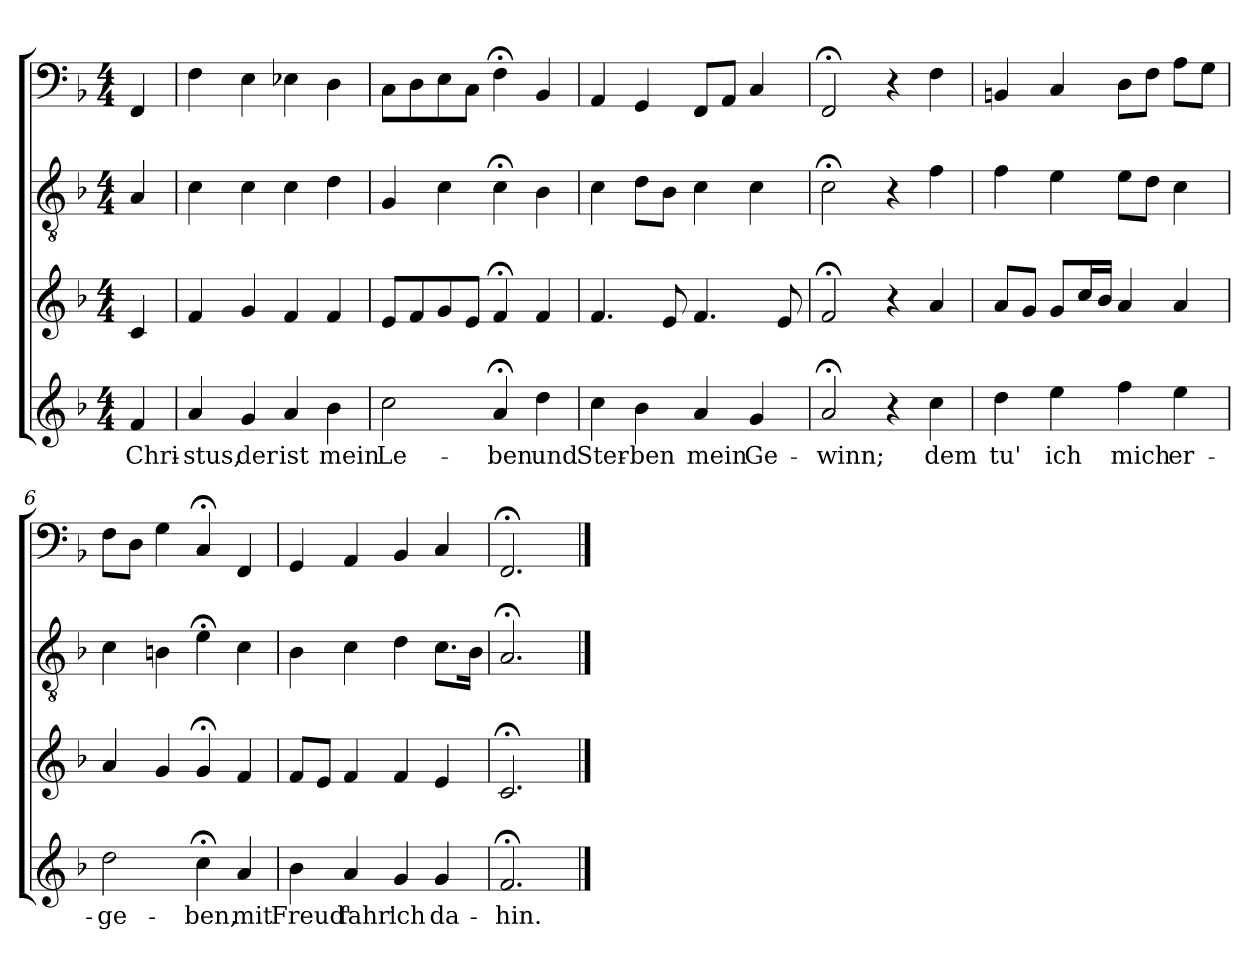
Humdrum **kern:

**kern	**text	**kern	**kern	**kern
*part4	*part4	*part3	*part2	*part1
*staff4	*staff4	*staff3	*staff2	*staff1
*clefG2	*	*clefG2	*clefGv2	*clefF4
*k[b-]	*	*k[b-]	*k[b-]	*k[b-]
*F:	*	*F:	*F:	*F:
*M4/4	*	*M4/4	*M4/4	*M4/4
=	=	=	=	=
4f	Chri-	4c	4A	4FF
=1	=1	=1	=1	=1
4a	-stus,	4f	4c	4F
4g	der	4g	4c	4E
4a	ist	4f	4c	4E-X
4b-	mein	4f	4d	4D
=2	=2	=2	=2	=2
2cc	Le-	8eL	4G	8CL
.	.	8f	.	8D
.	.	8g	4c	8E
.	.	8eJ	.	8CJ
4a;<	-ben	4f;<	4c;<	4F;<
4dd	und	4f	4B-	4BB-
=3	=3	=3	=3	=3
4cc	Ster-	4.f	4c	4AA
4b-	-ben	.	8dL	4GG
.	.	8e	8B-J	.
4a	mein	4.f	4c	8FFL
.	.	.	.	8AAJ
4g	Ge-	.	4c	4C
.	.	8e	.	.
=4	=4	=4	=4	=4
2a;<	-winn;	2f;<	2c;<	2FF;<
4r	.	4r	4r	4r
4cc	dem	4a	4f	4F
=5	=5	=5	=5	=5
4dd	tu'	8aL	4f	4BBn
.	.	8gJ	.	.
4ee	ich	8gL	4e	4C
.	.	16ccL	.	.
.	.	16b-JJ	.	.
4ff	mich	4a	8eL	8DL
.	.	.	8dJ	8FJ
4ee	er-	4a	4c	8AL
.	.	.	.	8GJ
=6	=6	=6	=6	=6
2dd	-ge-	4a	4c	8FL
.	.	.	.	8DJ
.	.	4g	4Bn	4G
4cc;<	-ben,	4g;<	4e;<	4C;<
4a	mit	4f	4c	4FF
=7	=7	=7	=7	=7
4b-	Freud'	8fL	4B-	4GG
.	.	8eJ	.	.
4a	fahr'	4f	4c	4AA
4g	ich	4f	4d	4BB-
4g	da-	4e	8.cL	4C
.	.	.	16B-Jk	.
=8	=8	=8	=8	=8
2.f;<	-hin.	2.c;<	2.A;<	2.FF;<
==	==	==	==	==
*-	*-	*-	*-	*-
